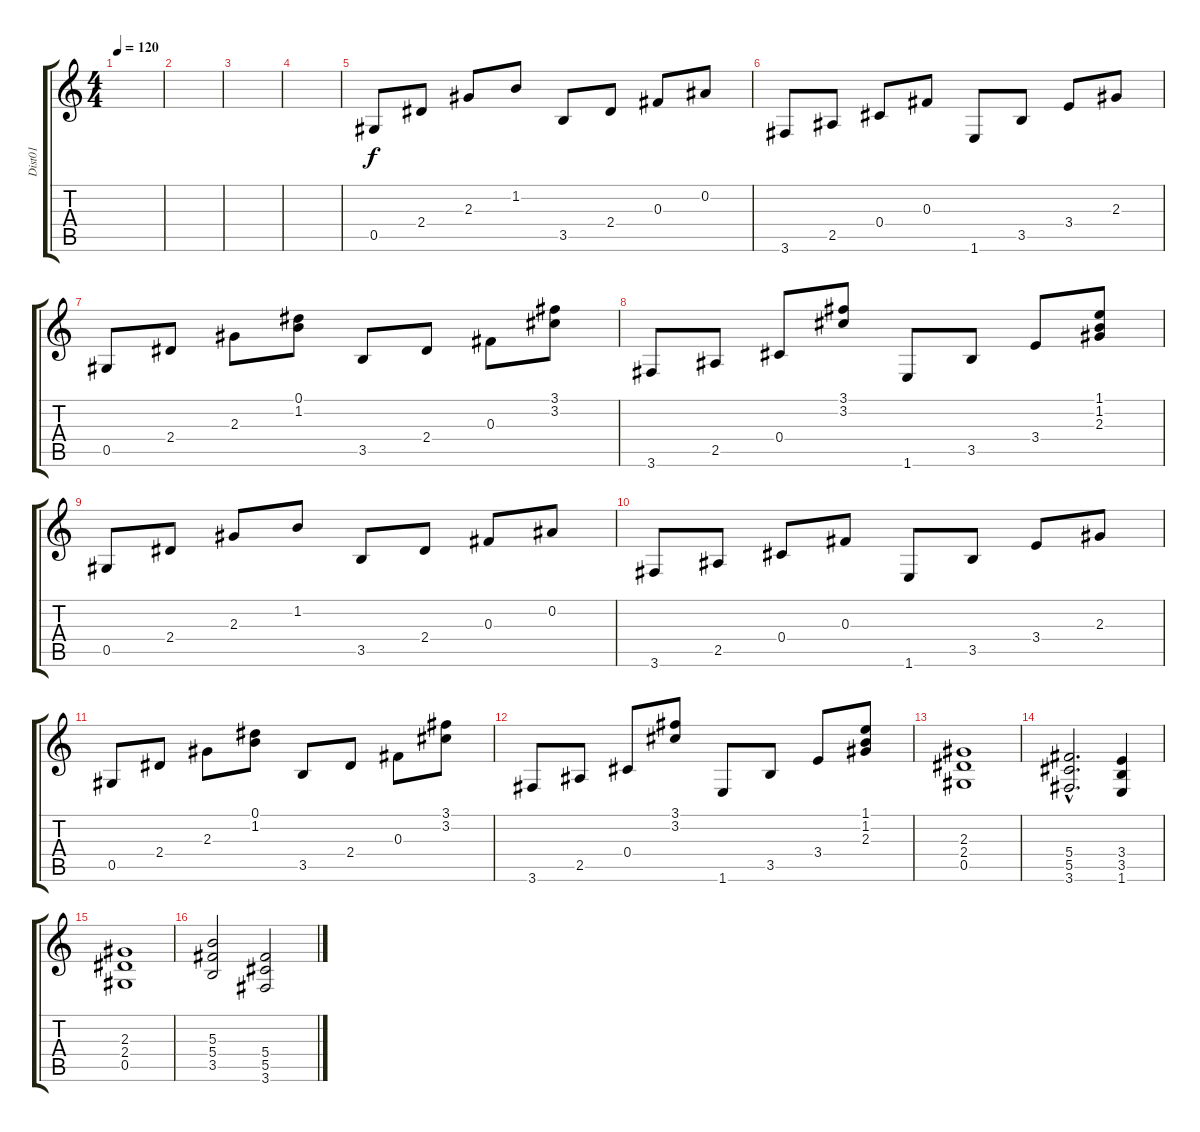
\track ("Dist01" "Dist01") {instrument distortionguitar}
\staff {score tabs}
\tuning (Eb4 Bb3 Gb3 Db3 Ab2 Eb2) {hide}
\ts (4 4)
\tempo 120
\clef g2
\ks c
|
|
|
|
0.5.8 2.4.8 2.3.8 1.2.8 3.5.8 2.4.8 0.3.8 0.2.8 |
3.6.8 2.5.8 0.4.8 0.3.8 1.6.8 3.5.8 3.4.8 2.3.8 |
0.5.8 2.4.8 2.3.8 (0.1 1.2).8 3.5.8 2.4.8 0.3.8 (3.1 3.2).8 |
3.6.8 2.5.8 0.4.8 (3.1 3.2).8 1.6.8 3.5.8 3.4.8 (1.1 1.2 2.3).8 |
0.5.8 2.4.8 2.3.8 1.2.8 3.5.8 2.4.8 0.3.8 0.2.8 |
3.6.8 2.5.8 0.4.8 0.3.8 1.6.8 3.5.8 3.4.8 2.3.8 |
0.5.8 2.4.8 2.3.8 (0.1 1.2).8 3.5.8 2.4.8 0.3.8 (3.1 3.2).8 |
3.6.8 2.5.8 0.4.8 (3.1 3.2).8 1.6.8 3.5.8 3.4.8 (1.1 1.2 2.3).8 |
(2.3 2.4 0.5).1 |
(5.4{hac} 5.5{hac} 3.6{hac}).2{d} (3.4 3.5 1.6).4 |
(2.3 2.4 0.5).1 |
(5.3 5.4 3.5).2 (5.4 5.5 3.6).2
